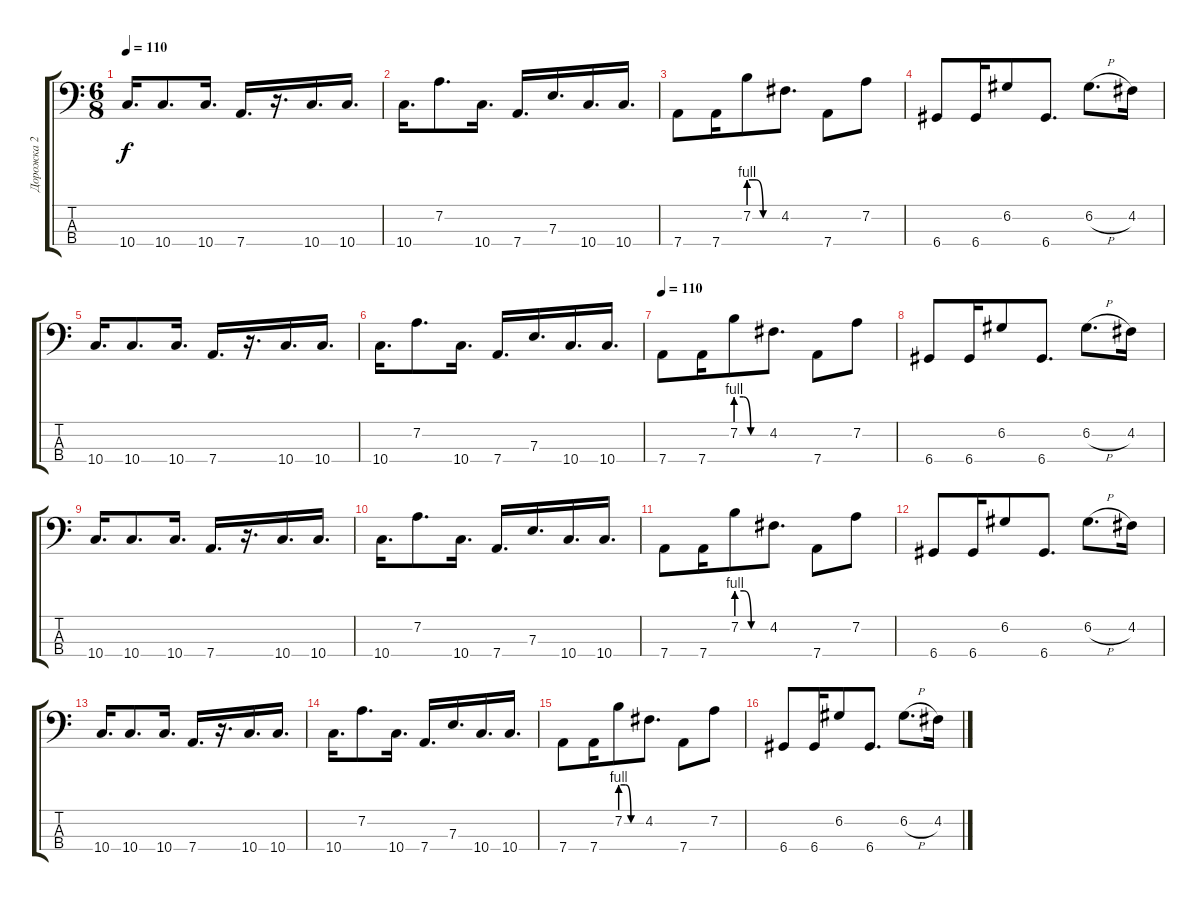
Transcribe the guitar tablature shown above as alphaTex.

\track ("Дорожка 2" "Дорожка 2") {instrument synthbass2}
\staff {score tabs}
\tuning (G2 D2 A1 D1) {hide}
\ts (6 8)
\tempo 110
\clef f4
\ks c
10.4.16{d dy f} 10.4.8{d} 10.4.16{d} 7.4.16{d} r.16{d} 10.4.16{d} 10.4.16{d} |
10.4.16{d} 7.2.8{d} 10.4.16{d} 7.4.16{d} 7.3.16{d} 10.4.16{d} 10.4.16{d} |
7.4.8 7.4.16 7.2{be (custom 0 4 15 4 30 0 60 0)}.8 4.2.8{d} 7.4.8 7.2.8 |
6.4.8 6.4.16 6.2.8 6.4.8{d} 6.2{h}.8{d} 4.2.16 |
10.4.16{d} 10.4.8{d} 10.4.16{d} 7.4.16{d} r.16{d} 10.4.16{d} 10.4.16{d} |
10.4.16{d} 7.2.8{d} 10.4.16{d} 7.4.16{d} 7.3.16{d} 10.4.16{d} 10.4.16{d} |
\tempo 110
7.4.8 7.4.16 7.2{be (custom 0 4 15 4 30 0 60 0)}.8 4.2.8{d} 7.4.8 7.2.8 |
6.4.8 6.4.16 6.2.8 6.4.8{d} 6.2{h}.8{d} 4.2.16 |
10.4.16{d} 10.4.8{d} 10.4.16{d} 7.4.16{d} r.16{d} 10.4.16{d} 10.4.16{d} |
10.4.16{d} 7.2.8{d} 10.4.16{d} 7.4.16{d} 7.3.16{d} 10.4.16{d} 10.4.16{d} |
7.4.8 7.4.16 7.2{be (custom 0 4 15 4 30 0 60 0)}.8 4.2.8{d} 7.4.8 7.2.8 |
6.4.8 6.4.16 6.2.8 6.4.8{d} 6.2{h}.8{d} 4.2.16 |
10.4.16{d} 10.4.8{d} 10.4.16{d} 7.4.16{d} r.16{d} 10.4.16{d} 10.4.16{d} |
10.4.16{d} 7.2.8{d} 10.4.16{d} 7.4.16{d} 7.3.16{d} 10.4.16{d} 10.4.16{d} |
7.4.8 7.4.16 7.2{be (custom 0 4 15 4 30 0 60 0)}.8 4.2.8{d} 7.4.8 7.2.8 |
6.4.8 6.4.16 6.2.8 6.4.8{d} 6.2{h}.8{d} 4.2.16
